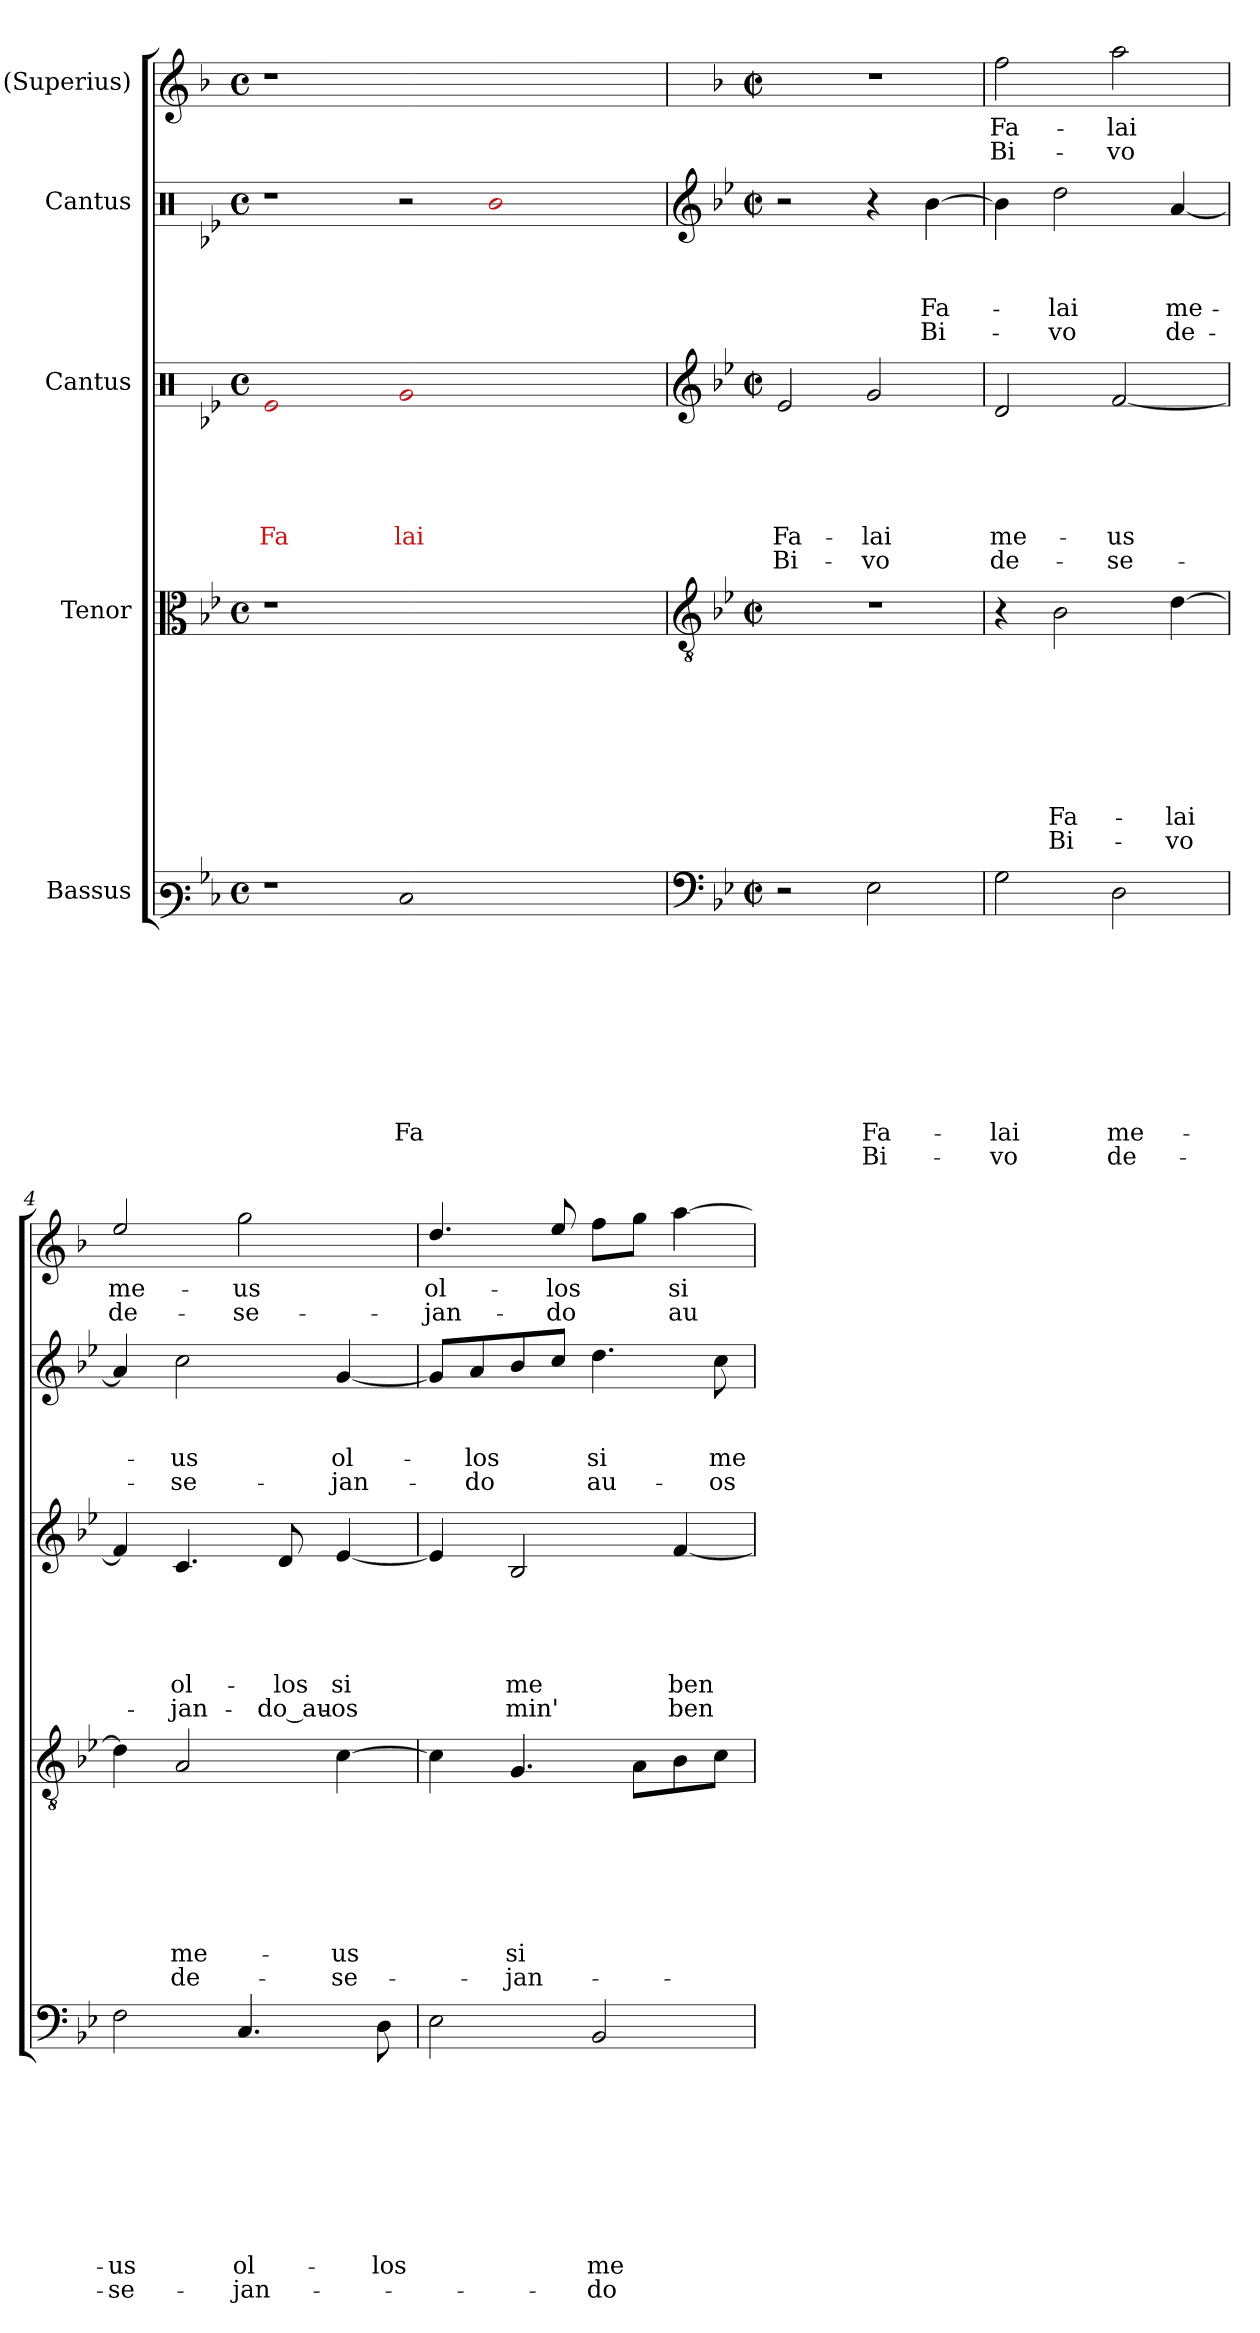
**kern	**text	**text	**text	**text	**text	**text	**text	**text	**text	**text	**kern	**text	**text	**text	**text	**text	**text	**text	**text	**kern	**text	**text	**text	**text	**text	**text	**kern	**text	**text	**text	**text	**kern	**text	**text
*part5	*part5	*part5	*part5	*part5	*part5	*part5	*part5	*part5	*part5	*part5	*part4	*part4	*part4	*part4	*part4	*part4	*part4	*part4	*part4	*part3	*part3	*part3	*part3	*part3	*part3	*part3	*part2	*part2	*part2	*part2	*part2	*part1	*part1	*part1
*staff5	*staff5	*staff5	*staff5	*staff5	*staff5	*staff5	*staff5	*staff5	*staff5	*staff5	*staff4	*staff4	*staff4	*staff4	*staff4	*staff4	*staff4	*staff4	*staff4	*staff3	*staff3	*staff3	*staff3	*staff3	*staff3	*staff3	*staff2	*staff2	*staff2	*staff2	*staff2	*staff1	*staff1	*staff1
*I"Bassus	*	*	*	*	*	*	*	*	*	*	*I"Tenor	*	*	*	*	*	*	*	*	*I"Cantus	*	*	*	*	*	*	*I"Cantus	*	*	*	*	*I"(Superius)	*	*
*clefF3	*	*	*	*	*	*	*	*	*	*	*clefC3	*	*	*	*	*	*	*	*	*clefX	*	*	*	*	*	*	*clefX	*	*	*	*	*clefG2	*	*
*	*	*	*	*	*	*	*	*	*	*	*	*	*	*	*	*	*	*	*	*	*	*	*	*	*	*	*	*	*	*	*	*ITrd4c7	*	*
*k[b-e-]	*	*	*	*	*	*	*	*	*	*	*k[b-e-]	*	*	*	*	*	*	*	*	*k[b-e-]	*	*	*	*	*	*	*k[b-e-]	*	*	*	*	*k[b-e-]	*	*
*B-:	*	*	*	*	*	*	*	*	*	*	*B-:	*	*	*	*	*	*	*	*	*B-:	*	*	*	*	*	*	*B-:	*	*	*	*	*B-:	*	*
*M4/4	*	*	*	*	*	*	*	*	*	*	*M4/4	*	*	*	*	*	*	*	*	*M4/4	*	*	*	*	*	*	*M4/4	*	*	*	*	*M4/4	*	*
*met(c)	*	*	*	*	*	*	*	*	*	*	*met(c)	*	*	*	*	*	*	*	*	*met(c)	*	*	*	*	*	*	*met(c)	*	*	*	*	*met(c)	*	*
=1	=1	=1	=1	=1	=1	=1	=1	=1	=1	=1	=1	=1	=1	=1	=1	=1	=1	=1	=1	=1	=1	=1	=1	=1	=1	=1	=1	=1	=1	=1	=1	=1	=1	=1
!	!	!	!	!	!	!	!	!	!	!	!	!	!	!	!	!	!	!	!	!LO:N:head=open	!	!	!	!	!	!	!	!	!	!	!	!	!	!
1r	.	.	.	.	.	.	.	.	.	.	1r	.	.	.	.	.	.	.	.	1e-	.	.	.	.	Fa	.	1r	.	.	.	.	1r	.	.
!LO:N:head=open	!	!	!	!	!	!	!	!	!	!	!	!	!	!	!	!	!	!	!	!LO:N:head=open	!	!	!	!	!	!	!	!	!	!	!	!	!	!
1E-	.	.	.	.	.	.	.	.	Fa	.	1.ryy	.	.	.	.	.	.	.	.	1g	.	.	.	.	lai	.	2r	.	.	.	.	1.ryy	.	.
!	!	!	!	!	!	!	!	!	!	!	!	!	!	!	!	!	!	!	!	!	!	!	!	!	!	!	!LO:N:head=open	!	!	!	!	!	!	!
.	.	.	.	.	.	.	.	.	.	.	.	.	.	.	.	.	.	.	.	.	.	.	.	.	.	.	1b-	.	.	.	.	.	.	.
2ryy	.	.	.	.	.	.	.	.	.	.	.	.	.	.	.	.	.	.	.	2ryy	.	.	.	.	.	.	.	.	.	.	.	.	.	.
!!LO:LB:g=z
=2	=2	=2	=2	=2	=2	=2	=2	=2	=2	=2	=2	=2	=2	=2	=2	=2	=2	=2	=2	=2	=2	=2	=2	=2	=2	=2	=2	=2	=2	=2	=2	=2	=2	=2
*clefF4	*	*	*	*	*	*	*	*	*	*	*clefGv2	*	*	*	*	*	*	*	*	*clefG2	*	*	*	*	*	*	*clefG2	*	*	*	*	*	*	*
*k[b-e-]	*	*	*	*	*	*	*	*	*	*	*k[b-e-]	*	*	*	*	*	*	*	*	*k[b-e-]	*	*	*	*	*	*	*k[b-e-]	*	*	*	*	*k[b-e-]	*	*
*B-:	*	*	*	*	*	*	*	*	*	*	*B-:	*	*	*	*	*	*	*	*	*B-:	*	*	*	*	*	*	*B-:	*	*	*	*	*B-:	*	*
*M2/2	*	*	*	*	*	*	*	*	*	*	*M2/2	*	*	*	*	*	*	*	*	*M2/2	*	*	*	*	*	*	*M2/2	*	*	*	*	*M2/2	*	*
*met(c|)	*	*	*	*	*	*	*	*	*	*	*met(c|)	*	*	*	*	*	*	*	*	*met(c|)	*	*	*	*	*	*	*met(c|)	*	*	*	*	*met(c|)	*	*
2r	.	.	.	.	.	.	.	.	.	.	1r	.	.	.	.	.	.	.	.	2e-/	.	.	.	.	Fa-	Bi-	2r	.	.	.	.	1r	.	.
2E-\	.	.	.	.	.	.	.	.	Fa-	Bi-	.	.	.	.	.	.	.	.	.	2g/	.	.	.	.	-lai	-vo	4r	.	.	.	.	.	.	.
.	.	.	.	.	.	.	.	.	.	.	.	.	.	.	.	.	.	.	.	.	.	.	.	.	.	.	[4b-\	.	.	Fa-	Bi-	.	.	.
=3	=3	=3	=3	=3	=3	=3	=3	=3	=3	=3	=3	=3	=3	=3	=3	=3	=3	=3	=3	=3	=3	=3	=3	=3	=3	=3	=3	=3	=3	=3	=3	=3	=3	=3
2G\	.	.	.	.	.	.	.	.	-lai	-vo	4r	.	.	.	.	.	.	.	.	2d/	.	.	.	.	me-	de-	4b-\]	.	.	.	.	2b-\	Fa-	Bi-
.	.	.	.	.	.	.	.	.	.	.	2B-\	.	.	.	.	.	.	Fa-	Bi-	.	.	.	.	.	.	.	2dd\	.	.	-lai	-vo	.	.	.
2D\	.	.	.	.	.	.	.	.	me-	de-	.	.	.	.	.	.	.	.	.	[2f/	.	.	.	.	-us	-se-	.	.	.	.	.	2dd\	-lai	-vo
.	.	.	.	.	.	.	.	.	.	.	[4d\	.	.	.	.	.	.	-lai	-vo	.	.	.	.	.	.	.	[4a/	.	.	me-	de-	.	.	.
=4	=4	=4	=4	=4	=4	=4	=4	=4	=4	=4	=4	=4	=4	=4	=4	=4	=4	=4	=4	=4	=4	=4	=4	=4	=4	=4	=4	=4	=4	=4	=4	=4	=4	=4
2F\	.	.	.	.	.	.	.	.	-us	-se-	4d\]	.	.	.	.	.	.	.	.	4f/]	.	.	.	.	.	.	4a/]	.	.	.	.	2a/	me-	de-
.	.	.	.	.	.	.	.	.	.	.	2A/	.	.	.	.	.	.	me-	de-	4.c/	.	.	.	.	ol-	-jan-	2cc\	.	.	-us	-se-	.	.	.
4.C/	.	.	.	.	.	.	.	.	ol-	-jan-	.	.	.	.	.	.	.	.	.	.	.	.	.	.	.	.	.	.	.	.	.	2cc\	-us	-se-
.	.	.	.	.	.	.	.	.	.	.	.	.	.	.	.	.	.	.	.	8d/	.	.	.	.	-los	-do_au-	.	.	.	.	.	.	.	.
.	.	.	.	.	.	.	.	.	.	.	[4c\	.	.	.	.	.	.	-us	-se-	[4e-/	.	.	.	.	si	-os	[4g/	.	.	ol-	-jan-	.	.	.
8D\	.	.	.	.	.	.	.	.	-los	.	.	.	.	.	.	.	.	.	.	.	.	.	.	.	.	.	.	.	.	.	.	.	.	.
!!LO:PB:g=z
=5	=5	=5	=5	=5	=5	=5	=5	=5	=5	=5	=5	=5	=5	=5	=5	=5	=5	=5	=5	=5	=5	=5	=5	=5	=5	=5	=5	=5	=5	=5	=5	=5	=5	=5
2E-\	.	.	.	.	.	.	.	.	.	.	4c\]	.	.	.	.	.	.	.	.	4e-/]	.	.	.	.	.	.	8g/L]	.	.	.	.	4.g/	ol-	-jan-
.	.	.	.	.	.	.	.	.	.	.	.	.	.	.	.	.	.	.	.	.	.	.	.	.	.	.	8a/	.	.	-los	-do	.	.	.
.	.	.	.	.	.	.	.	.	.	.	4.G/	.	.	.	.	.	.	si	-jan-	2B-/	.	.	.	.	me	min'	8b-/	.	.	.	.	.	.	.
.	.	.	.	.	.	.	.	.	.	.	.	.	.	.	.	.	.	.	.	.	.	.	.	.	.	.	8cc/J	.	.	.	.	8a/	-los	-do
2BB-/	.	.	.	.	.	.	.	.	me	-do	.	.	.	.	.	.	.	.	.	.	.	.	.	.	.	.	4.dd\	.	.	si	au-	8b-\L	.	.
.	.	.	.	.	.	.	.	.	.	.	8A\L	.	.	.	.	.	.	.	.	.	.	.	.	.	.	.	.	.	.	.	.	8cc\J	.	.
.	.	.	.	.	.	.	.	.	.	.	8B-\	.	.	.	.	.	.	.	.	[4f/	.	.	.	.	ben-	ben-	.	.	.	.	.	[4dd\	si	au-
.	.	.	.	.	.	.	.	.	.	.	8c\J	.	.	.	.	.	.	.	.	.	.	.	.	.	.	.	8cc\	.	.	me	-os	.	.	.
=	=	=	=	=	=	=	=	=	=	=	=	=	=	=	=	=	=	=	=	=	=	=	=	=	=	=	=	=	=	=	=	=	=	=
*-	*-	*-	*-	*-	*-	*-	*-	*-	*-	*-	*-	*-	*-	*-	*-	*-	*-	*-	*-	*-	*-	*-	*-	*-	*-	*-	*-	*-	*-	*-	*-	*-	*-	*-
